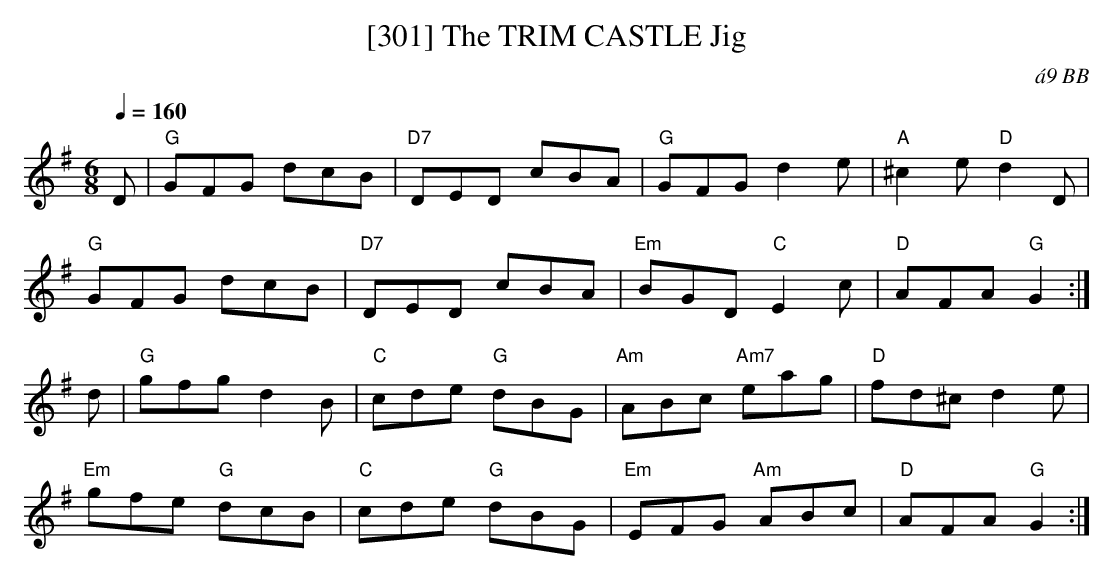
X:1
T:[301] The TRIM CASTLE Jig
C:\'a9 BB
Q:1/4=160
M:6/8
L:1/8
K:G
D|"G"GFG dcB|"D7"DED cBA|"G"GFG d2 e|"A"^c2 e "D"d2D|
"G"GFG dcB|"D7"DED cBA|"Em"BGD "C"E2 c|"D"AFA "G"G2 :|
d|"G"gfg d2 B|"C"cde "G"dBG|"Am"ABc "Am7"eag|"D"fd^c d2 e|
"Em"gfe "G"dcB|"C"cde "G"dBG|"Em"EFG "Am"ABc|"D"AFA "G"G2 :|
